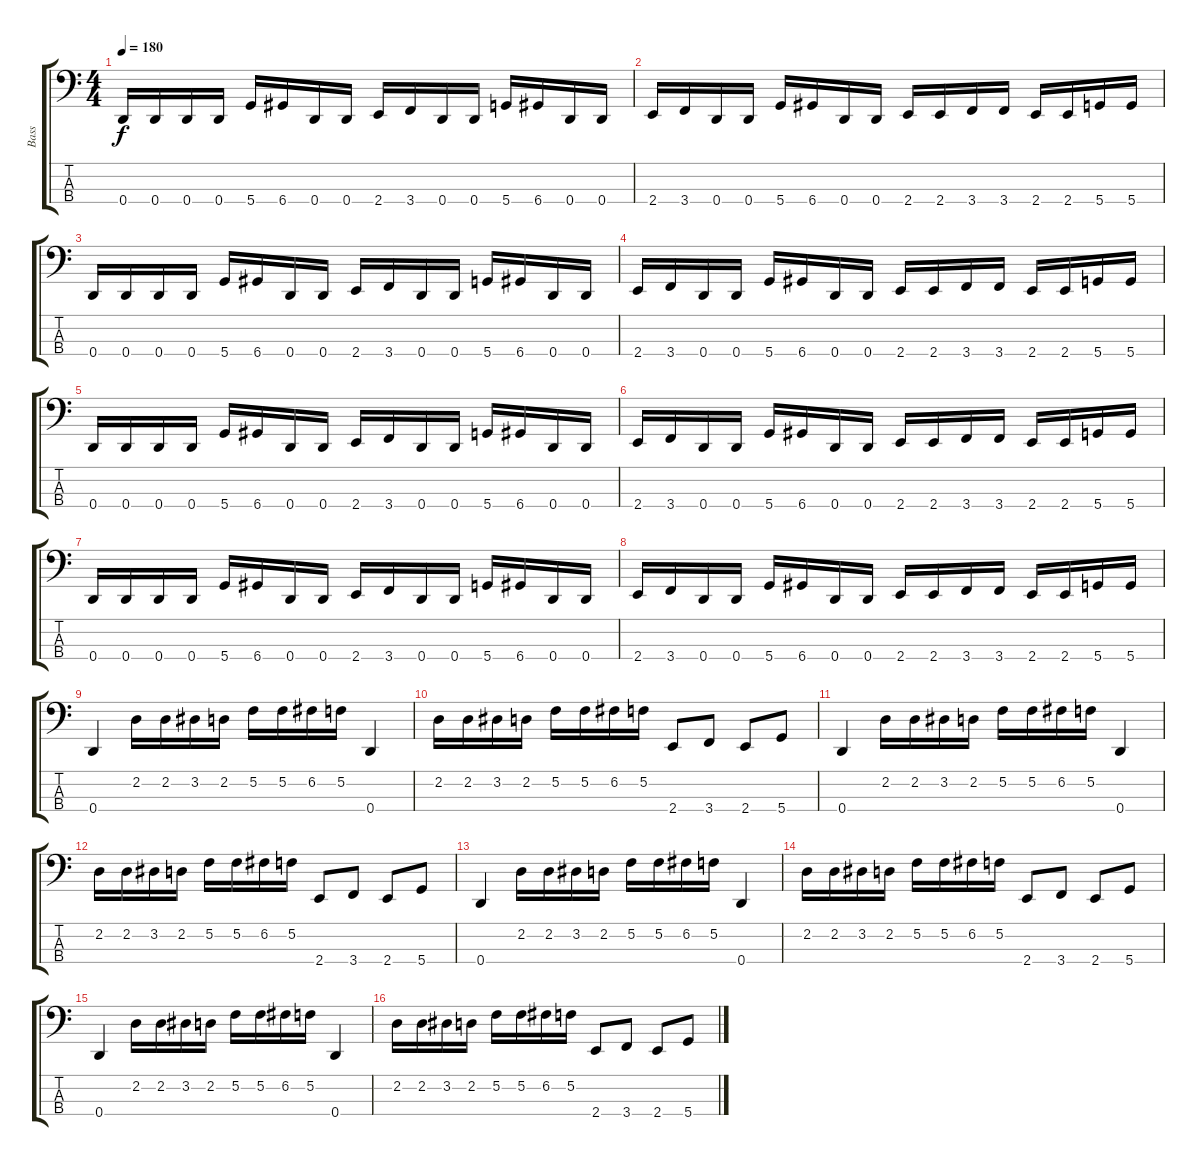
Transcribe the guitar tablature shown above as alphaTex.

\track ("Bass" "Bass") {instrument electricbasspick}
\staff {score tabs}
\tuning (F2 C2 G1 D1) {hide}
\ts (4 4)
\tempo 180
\clef f4
\ks c
0.4.16{dy f} 0.4.16 0.4.16 0.4.16 5.4.16 6.4.16 0.4.16 0.4.16 2.4.16 3.4.16 0.4.16 0.4.16 5.4.16 6.4.16 0.4.16 0.4.16 |
2.4.16 3.4.16 0.4.16 0.4.16 5.4.16 6.4.16 0.4.16 0.4.16 2.4.16 2.4.16 3.4.16 3.4.16 2.4.16 2.4.16 5.4.16 5.4.16 |
0.4.16 0.4.16 0.4.16 0.4.16 5.4.16 6.4.16 0.4.16 0.4.16 2.4.16 3.4.16 0.4.16 0.4.16 5.4.16 6.4.16 0.4.16 0.4.16 |
2.4.16 3.4.16 0.4.16 0.4.16 5.4.16 6.4.16 0.4.16 0.4.16 2.4.16 2.4.16 3.4.16 3.4.16 2.4.16 2.4.16 5.4.16 5.4.16 |
0.4.16 0.4.16 0.4.16 0.4.16 5.4.16 6.4.16 0.4.16 0.4.16 2.4.16 3.4.16 0.4.16 0.4.16 5.4.16 6.4.16 0.4.16 0.4.16 |
2.4.16 3.4.16 0.4.16 0.4.16 5.4.16 6.4.16 0.4.16 0.4.16 2.4.16 2.4.16 3.4.16 3.4.16 2.4.16 2.4.16 5.4.16 5.4.16 |
0.4.16 0.4.16 0.4.16 0.4.16 5.4.16 6.4.16 0.4.16 0.4.16 2.4.16 3.4.16 0.4.16 0.4.16 5.4.16 6.4.16 0.4.16 0.4.16 |
2.4.16 3.4.16 0.4.16 0.4.16 5.4.16 6.4.16 0.4.16 0.4.16 2.4.16 2.4.16 3.4.16 3.4.16 2.4.16 2.4.16 5.4.16 5.4.16 |
0.4.4 2.2.16 2.2.16 3.2.16 2.2.16 5.2.16 5.2.16 6.2.16 5.2.16 0.4.4 |
2.2.16 2.2.16 3.2.16 2.2.16 5.2.16 5.2.16 6.2.16 5.2.16 2.4.8 3.4.8 2.4.8 5.4.8 |
0.4.4 2.2.16 2.2.16 3.2.16 2.2.16 5.2.16 5.2.16 6.2.16 5.2.16 0.4.4 |
2.2.16 2.2.16 3.2.16 2.2.16 5.2.16 5.2.16 6.2.16 5.2.16 2.4.8 3.4.8 2.4.8 5.4.8 |
0.4.4 2.2.16 2.2.16 3.2.16 2.2.16 5.2.16 5.2.16 6.2.16 5.2.16 0.4.4 |
2.2.16 2.2.16 3.2.16 2.2.16 5.2.16 5.2.16 6.2.16 5.2.16 2.4.8 3.4.8 2.4.8 5.4.8 |
0.4.4 2.2.16 2.2.16 3.2.16 2.2.16 5.2.16 5.2.16 6.2.16 5.2.16 0.4.4 |
2.2.16 2.2.16 3.2.16 2.2.16 5.2.16 5.2.16 6.2.16 5.2.16 2.4.8 3.4.8 2.4.8 5.4.8
